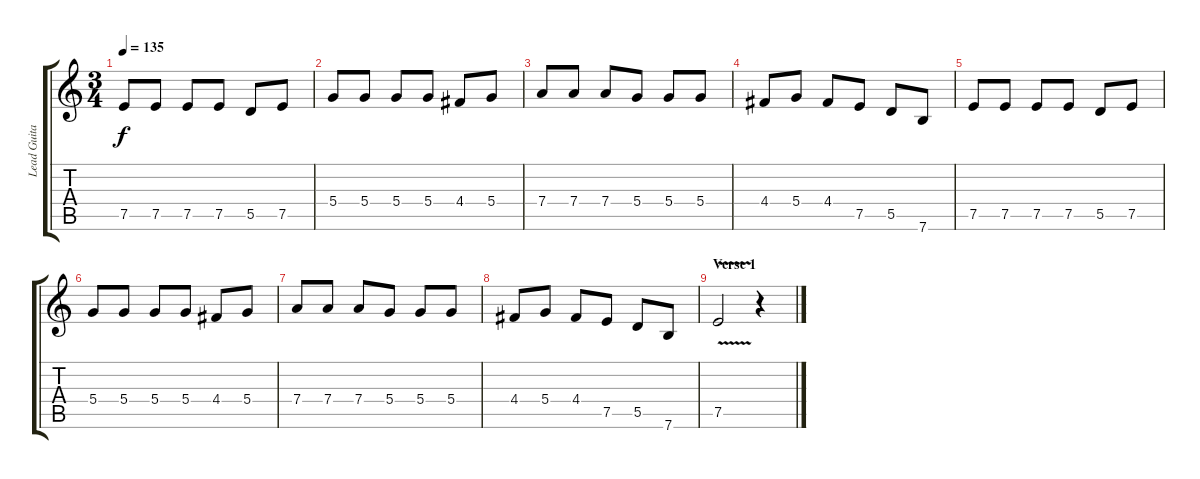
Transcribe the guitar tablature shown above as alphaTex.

\track ("Lead Guitar" "Lead Guita") {instrument electricguitarjazz}
\staff {score tabs}
\tuning (E4 B3 G3 D3 A2 E2) {hide}
\ts (3 4)
\tempo 135
\clef g2
\ks c
7.5.8{dy f} 7.5.8 7.5.8 7.5.8 5.5.8 7.5.8 |
5.4.8 5.4.8 5.4.8 5.4.8 4.4.8 5.4.8 |
7.4.8 7.4.8 7.4.8 5.4.8 5.4.8 5.4.8 |
4.4.8 5.4.8 4.4.8 7.5.8 5.5.8 7.6.8 |
7.5.8 7.5.8 7.5.8 7.5.8 5.5.8 7.5.8 |
5.4.8 5.4.8 5.4.8 5.4.8 4.4.8 5.4.8 |
7.4.8 7.4.8 7.4.8 5.4.8 5.4.8 5.4.8 |
4.4.8 5.4.8 4.4.8 7.5.8 5.5.8 7.6.8 |
\section ("" "Verse 1")
7.5{v}.2 r.4
